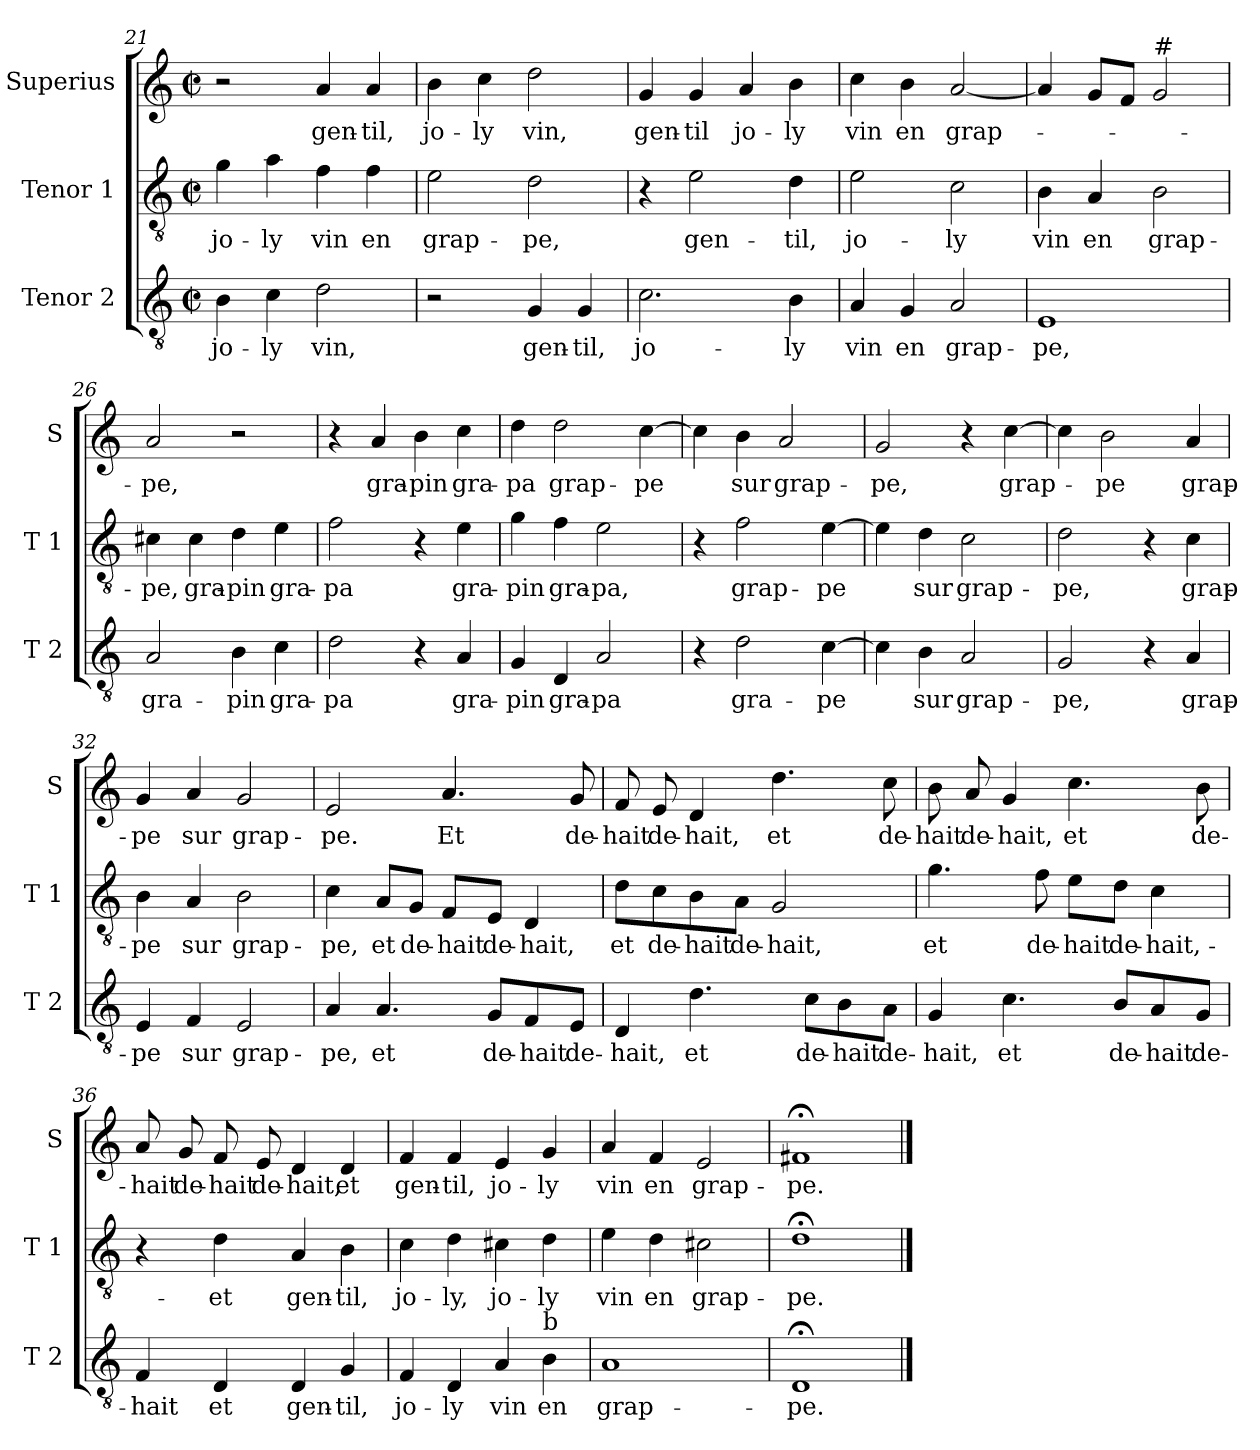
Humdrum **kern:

**kern	**text	**kern	**text	**kern	**text
*part3	*part3	*part2	*part2	*part1	*part1
*staff3	*staff3	*staff2	*staff2	*staff1	*staff1
*I"Tenor 2	*	*I"Tenor 1	*	*I"Superius	*
*I'T 2	*	*I'T 1	*	*I'S	*
*clefGv2	*	*clefGv2	*	*clefG2	*
*k[]	*	*k[]	*	*k[]	*
*C:	*	*C:	*	*C:	*
*M2/2	*	*M2/2	*	*M2/2	*
*met(c|)	*	*met(c|)	*	*met(c|)	*
=21	=21	=21	=21	=21	=21
!	!LO:LY:b	!	!LO:LY:b	!	!
4B\	jo-	4g\	jo-	2r	.
!	!LO:LY:b	!	!LO:LY:b	!	!
4c\	-ly	4a\	-ly	.	.
!	!LO:LY:b	!	!LO:LY:b	!	!LO:LY:b
2d\	vin,	4f\	vin	4a/	gen-
!	!	!	!LO:LY:b	!	!LO:LY:b
.	.	4f\	en	4a/	-til,
=22	=22	=22	=22	=22	=22
!	!	!	!LO:LY:b	!	!LO:LY:b
2r	.	2e\	grap-	4b\	jo-
!	!	!	!	!	!LO:LY:b
.	.	.	.	4cc\	-ly
!	!LO:LY:b	!	!LO:LY:b	!	!LO:LY:b
4G/	gen-	2d\	-pe,	2dd\	vin,
!	!LO:LY:b	!	!	!	!
4G/	-til,	.	.	.	.
=23	=23	=23	=23	=23	=23
!	!LO:LY:b	!	!	!	!LO:LY:b
2.c\	jo-	4r	.	4g/	gen-
!	!	!	!LO:LY:b	!	!LO:LY:b
.	.	2e\	gen-	4g/	-til
!	!	!	!	!	!LO:LY:b
.	.	.	.	4a/	jo-
!	!LO:LY:b	!	!LO:LY:b	!	!LO:LY:b
4B\	-ly	4d\	-til,	4b\	-ly
!!LO:LB:g=z
=24	=24	=24	=24	=24	=24
!	!LO:LY:b	!	!LO:LY:b	!	!LO:LY:b
4A/	vin	2e\	jo-	4cc\	vin
!	!LO:LY:b	!	!	!	!LO:LY:b
4G/	en	.	.	4b\	en
!	!LO:LY:b	!	!LO:LY:b	!	!LO:LY:b
2A/	grap-	2c\	-ly	[2a/	grap-
=25	=25	=25	=25	=25	=25
!	!LO:LY:b	!	!LO:LY:b	!	!
1E	-pe,	4B\	vin	4a/]	.
!	!	!	!LO:LY:b	!	!
.	.	4A/	en	8g/L	.
.	.	.	.	8f/J	.
!	!	!	!	!LO:TX:a:t=#	!
!	!	!	!LO:LY:b	!	!
.	.	2B\	grap-	2g/	.
=26	=26	=26	=26	=26	=26
!	!LO:LY:b	!	!LO:LY:b	!	!LO:LY:b
2A/	gra-	4c#X\	-pe,	2a/	-pe,
!	!	!	!LO:LY:b	!	!
.	.	4c#\	gra-	.	.
!	!LO:LY:b	!	!LO:LY:b	!	!
4B\	-pin	4d\	-pin	2r	.
!	!LO:LY:b	!	!LO:LY:b	!	!
4c\	gra-	4e\	gra-	.	.
=27	=27	=27	=27	=27	=27
!	!LO:LY:b	!	!LO:LY:b	!	!
2d\	-pa	2f\	-pa	4r	.
!	!	!	!	!	!LO:LY:b
.	.	.	.	4a/	gra-
!	!	!	!	!	!LO:LY:b
4r	.	4r	.	4b\	-pin
!	!LO:LY:b	!	!LO:LY:b	!	!LO:LY:b
4A/	gra-	4e\	gra-	4cc\	gra-
=28	=28	=28	=28	=28	=28
!	!LO:LY:b	!	!LO:LY:b	!	!LO:LY:b
4G/	-pin	4g\	-pin	4dd\	-pa
!	!LO:LY:b	!	!LO:LY:b	!	!LO:LY:b
4D/	gra-	4f\	gra-	2dd\	grap-
!	!LO:LY:b	!	!LO:LY:b	!	!
2A/	-pa	2e\	-pa,	.	.
!	!	!	!	!	!LO:LY:b
.	.	.	.	[4cc\	-pe
!!LO:LB:g=z
=29	=29	=29	=29	=29	=29
4r	.	4r	.	4cc\]	.
!	!LO:LY:b	!	!LO:LY:b	!	!LO:LY:b
2d\	gra-	2f\	grap-	4b\	sur
!	!	!	!	!	!LO:LY:b
.	.	.	.	2a/	grap-
!	!LO:LY:b	!	!LO:LY:b	!	!
[4c\	-pe	[4e\	-pe	.	.
=30	=30	=30	=30	=30	=30
!	!	!	!	!	!LO:LY:b
4c\]	.	4e\]	.	2g/	-pe,
!	!LO:LY:b	!	!LO:LY:b	!	!
4B\	sur	4d\	sur	.	.
!	!LO:LY:b	!	!LO:LY:b	!	!
2A/	grap-	2c\	grap-	4r	.
!	!	!	!	!	!LO:LY:b
.	.	.	.	[4cc\	grap-
=31	=31	=31	=31	=31	=31
!	!LO:LY:b	!	!LO:LY:b	!	!
2G/	-pe,	2d\	-pe,	4cc\]	.
!	!	!	!	!	!LO:LY:b
.	.	.	.	2b\	-pe
4r	.	4r	.	.	.
!	!LO:LY:b	!	!LO:LY:b	!	!LO:LY:b
4A/	grap-	4c\	grap-	4a/	grap-
=32	=32	=32	=32	=32	=32
!	!LO:LY:b	!	!LO:LY:b	!	!LO:LY:b
4E/	-pe	4B\	-pe	4g/	-pe
!	!LO:LY:b	!	!LO:LY:b	!	!LO:LY:b
4F/	sur	4A/	sur	4a/	sur
!	!LO:LY:b	!	!LO:LY:b	!	!LO:LY:b
2E/	grap-	2B\	grap-	2g/	grap-
!!LO:PB:g=z
=33	=33	=33	=33	=33	=33
!	!LO:LY:b	!	!LO:LY:b	!	!LO:LY:b
4A/	-pe,	4c\	-pe,	2e/	-pe.
!	!LO:LY:b	!	!LO:LY:b	!	!
4.A/	et	8A/L	et	.	.
!	!	!	!LO:LY:b	!	!
.	.	8G/J	de-	.	.
!	!	!	!LO:LY:b	!	!LO:LY:b
.	.	8F/L	-hait	4.a/	Et
!	!LO:LY:b	!	!LO:LY:b	!	!
8G/L	de-	8E/J	de-	.	.
!	!LO:LY:b	!	!LO:LY:b	!	!
8F/	-hait	4D/	-hait,	.	.
!	!LO:LY:b	!	!	!	!LO:LY:b
8E/J	de-	.	.	8g/	de-
=34	=34	=34	=34	=34	=34
!	!LO:LY:b	!	!LO:LY:b	!	!LO:LY:b
4D/	-hait,	8d\L	et	8f/	-hait
!	!	!	!LO:LY:b	!	!LO:LY:b
.	.	8c\	de-	8e/	de-
!	!LO:LY:b	!	!LO:LY:b	!	!LO:LY:b
4.d\	et	8B\	-hait	4d/	-hait,
!	!	!	!LO:LY:b	!	!
.	.	8A\J	de-	.	.
!	!	!	!LO:LY:b	!	!LO:LY:b
.	.	2G/	-hait,	4.dd\	et
!	!LO:LY:b	!	!	!	!
8c\L	de-	.	.	.	.
!	!LO:LY:b	!	!	!	!
8B\	-hait	.	.	.	.
!	!LO:LY:b	!	!	!	!LO:LY:b
8A\J	de-	.	.	8cc\	de-
=35	=35	=35	=35	=35	=35
!	!LO:LY:b	!	!LO:LY:b	!	!LO:LY:b
4G/	-hait,	4.g\	et	8b\	-hait
!	!	!	!	!	!LO:LY:b
.	.	.	.	8a/	de-
!	!LO:LY:b	!	!	!	!LO:LY:b
4.c\	et	.	.	4g/	-hait,
!	!	!	!LO:LY:b	!	!
.	.	8f\	de-	.	.
!	!	!	!LO:LY:b	!	!LO:LY:b
.	.	8e\L	-hait	4.cc\	et
!	!LO:LY:b	!	!LO:LY:b	!	!
8B/L	de-	8d\J	de-	.	.
!	!LO:LY:b	!	!LO:LY:b	!	!
8A/	-hait	4c\	-hait,-	.	.
!	!LO:LY:b	!	!	!	!LO:LY:b
8G/J	de-	.	.	8b\	de-
!!LO:LB:g=z
=36	=36	=36	=36	=36	=36
!	!LO:LY:b	!	!	!	!LO:LY:b
4F/	-hait	4r	.	8a/	-hait
!	!	!	!	!	!LO:LY:b
.	.	.	.	8g/	de-
!	!LO:LY:b	!	!LO:LY:b	!	!LO:LY:b
4D/	et	4d\	-et	8f/	-hait
!	!	!	!	!	!LO:LY:b
.	.	.	.	8e/	de-
!	!LO:LY:b	!	!LO:LY:b	!	!LO:LY:b
4D/	gen-	4A/	gen-	4d/	-hait,
!	!LO:LY:b	!	!LO:LY:b	!	!LO:LY:b
4G/	-til,	4B\	-til,	4d/	et
=37	=37	=37	=37	=37	=37
!	!LO:LY:b	!	!LO:LY:b	!	!LO:LY:b
4F/	jo-	4c\	jo-	4f/	gen-
!	!LO:LY:b	!	!LO:LY:b	!	!LO:LY:b
4D/	-ly	4d\	-ly,	4f/	-til,
!	!LO:LY:b	!	!LO:LY:b	!	!LO:LY:b
4A/	vin	4c#X\	jo-	4e/	jo-
!LO:TX:a:t=b	!	!	!	!	!
!	!LO:LY:b	!	!LO:LY:b	!	!LO:LY:b
4B\	en	4d\	-ly	4g/	-ly
=38	=38	=38	=38	=38	=38
!	!LO:LY:b	!	!LO:LY:b	!	!LO:LY:b
1A	grap-	4e\	vin	4a/	vin
!	!	!	!LO:LY:b	!	!LO:LY:b
.	.	4d\	en	4f/	en
!	!	!	!LO:LY:b	!	!LO:LY:b
.	.	2c#X\	grap-	2e/	grap-
=39	=39	=39	=39	=39	=39
!	!LO:LY:b	!	!LO:LY:b	!	!LO:LY:b
1D;<	-pe.	1d;<	-pe.	1f#X;<	-pe.
==	==	==	==	==	==
*-	*-	*-	*-	*-	*-
